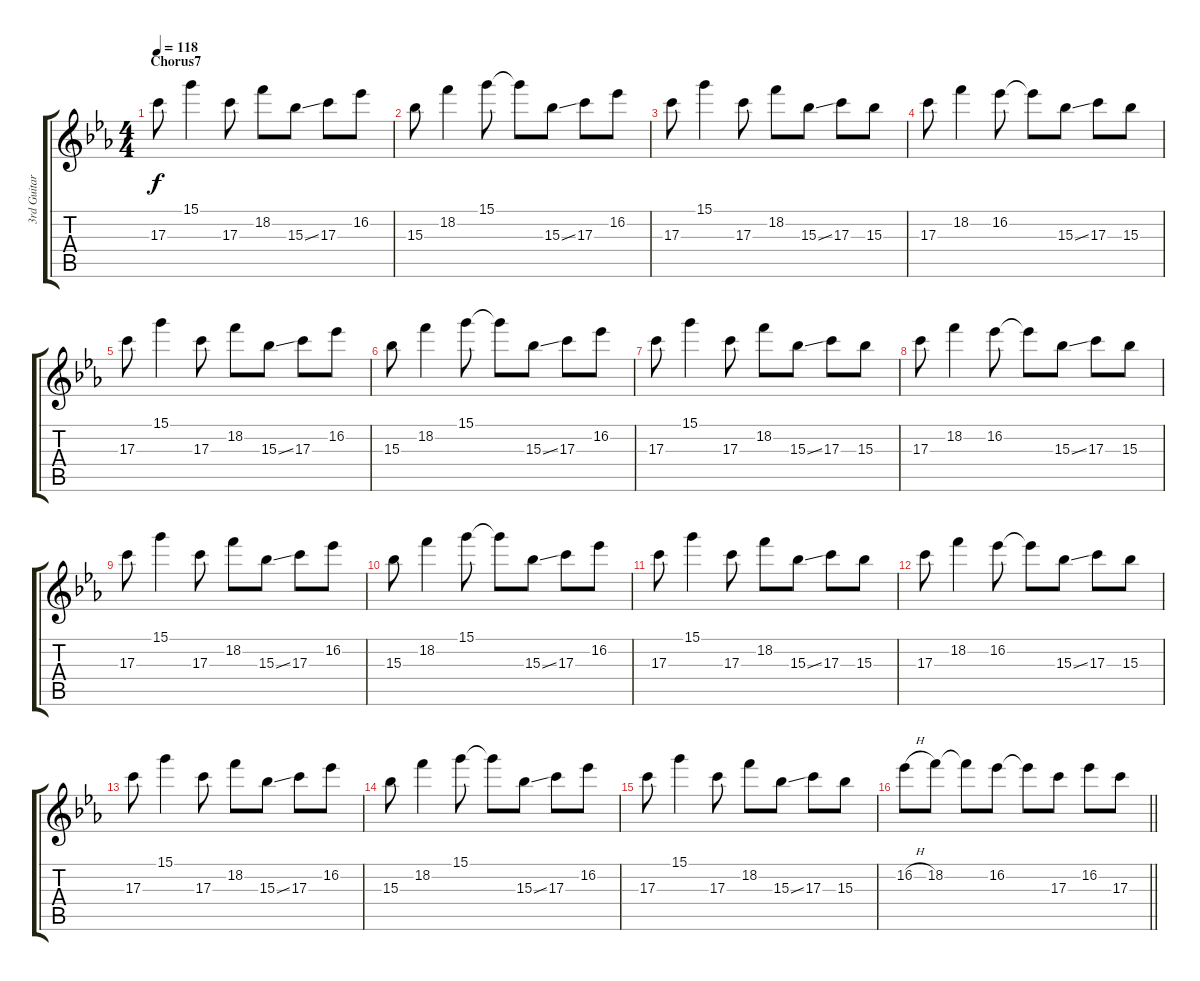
\track ("3rd Guitar" "3rd Guitar") {instrument distortionguitar}
\staff {score tabs}
\tuning (E4 B3 G3 D3 A2 E2) {hide}
\ts (4 4)
\section ("" "Chorus7")
\tempo 118
\clef g2
\ks cminor
17.3.8{dy f} 15.1.4 17.3.8 18.2.8 15.3{ss}.8 17.3.8 16.2.8 |
15.3.8 18.2.4 15.1.8 15.1{t}.8 15.3{ss}.8 17.3.8 16.2.8 |
17.3.8 15.1.4 17.3.8 18.2.8 15.3{ss}.8 17.3.8 15.3.8 |
17.3.8 18.2.4 16.2.8 16.2{t}.8 15.3{ss}.8 17.3.8 15.3.8 |
17.3.8 15.1.4 17.3.8 18.2.8 15.3{ss}.8 17.3.8 16.2.8 |
15.3.8 18.2.4 15.1.8 15.1{t}.8 15.3{ss}.8 17.3.8 16.2.8 |
17.3.8 15.1.4 17.3.8 18.2.8 15.3{ss}.8 17.3.8 15.3.8 |
17.3.8 18.2.4 16.2.8 16.2{t}.8 15.3{ss}.8 17.3.8 15.3.8 |
17.3.8 15.1.4 17.3.8 18.2.8 15.3{ss}.8 17.3.8 16.2.8 |
15.3.8 18.2.4 15.1.8 15.1{t}.8 15.3{ss}.8 17.3.8 16.2.8 |
17.3.8 15.1.4 17.3.8 18.2.8 15.3{ss}.8 17.3.8 15.3.8 |
17.3.8 18.2.4 16.2.8 16.2{t}.8 15.3{ss}.8 17.3.8 15.3.8 |
17.3.8 15.1.4 17.3.8 18.2.8 15.3{ss}.8 17.3.8 16.2.8 |
15.3.8 18.2.4 15.1.8 15.1{t}.8 15.3{ss}.8 17.3.8 16.2.8 |
17.3.8 15.1.4 17.3.8 18.2.8 15.3{ss}.8 17.3.8 15.3.8 |
\barLineRight lightlight
16.2{h}.8 18.2.8 18.2{t}.8 16.2.8 16.2{t}.8 17.3.8 16.2.8 17.3.8
